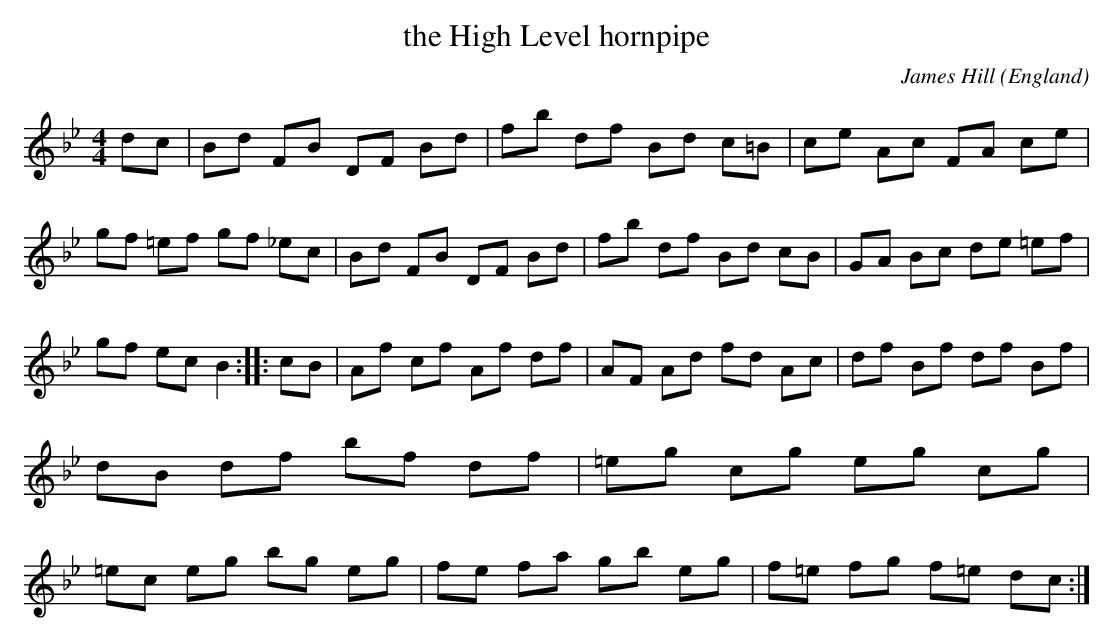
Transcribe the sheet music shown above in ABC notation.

X:1
T:the High Level hornpipe
C:James Hill
M:4/4
O:England
K:Bb major
dc|\
Bd FB DF Bd|fb df Bd c=B|\
ce Ac FA ce|gf =ef gf _ec|\
Bd FB DF Bd|fb df Bd cB|\
GA Bc de =ef|gf ec B2::\
cB|\
Af cf Af df|AF Ad fd Ac|\
df Bf df Bf|dB df bf df|\
=eg cg eg cg|=ec eg bg eg|\
fe fa gb eg|f=e fg f=e dc:|
